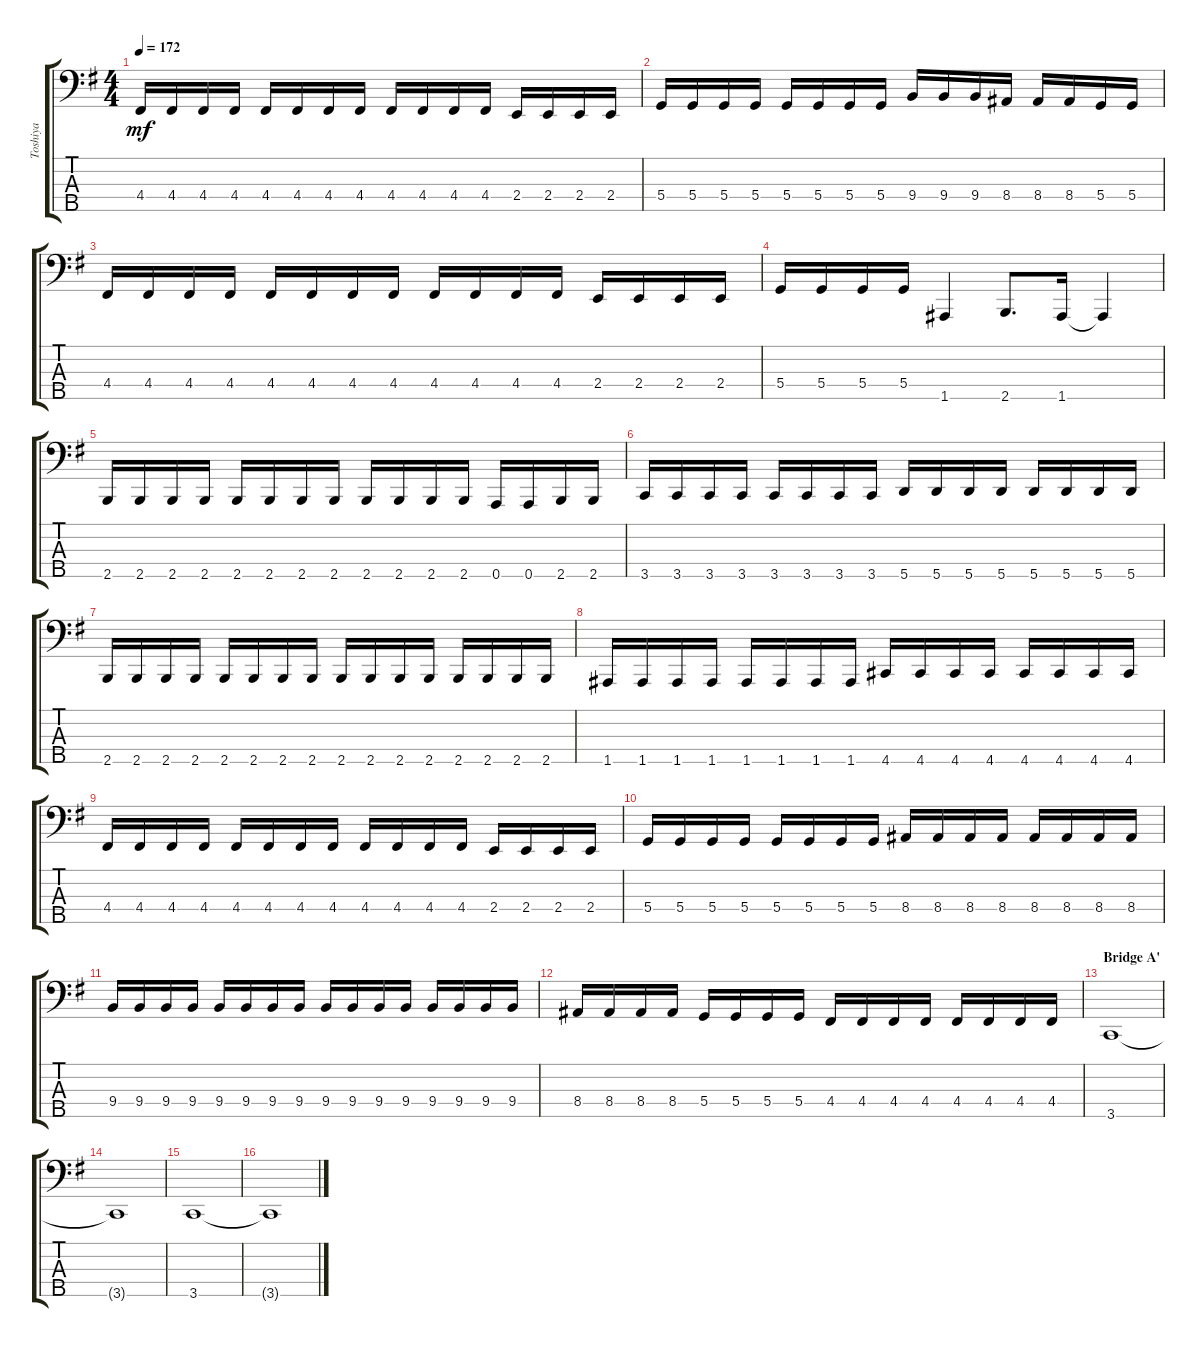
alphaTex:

\track ("Toshiya" "Toshiya") {instrument electricbassfinger}
\staff {score tabs}
\tuning (G2 D2 A1 D1 A0) {hide}
\ts (4 4)
\tempo 172
\clef f4
\ks eminor
4.4.16{dy mf} 4.4.16 4.4.16 4.4.16 4.4.16 4.4.16 4.4.16 4.4.16 4.4.16 4.4.16 4.4.16 4.4.16 2.4.16 2.4.16 2.4.16 2.4.16 |
5.4.16 5.4.16 5.4.16 5.4.16 5.4.16 5.4.16 5.4.16 5.4.16 9.4.16 9.4.16 9.4.16 8.4.16 8.4.16 8.4.16 5.4.16 5.4.16 |
4.4.16 4.4.16 4.4.16 4.4.16 4.4.16 4.4.16 4.4.16 4.4.16 4.4.16 4.4.16 4.4.16 4.4.16 2.4.16 2.4.16 2.4.16 2.4.16 |
5.4.16 5.4.16 5.4.16 5.4.16 1.5.4 2.5.8{d} 1.5.16 1.5{t}.4 |
2.5.16 2.5.16 2.5.16 2.5.16 2.5.16 2.5.16 2.5.16 2.5.16 2.5.16 2.5.16 2.5.16 2.5.16 0.5.16 0.5.16 2.5.16 2.5.16 |
3.5.16 3.5.16 3.5.16 3.5.16 3.5.16 3.5.16 3.5.16 3.5.16 5.5.16 5.5.16 5.5.16 5.5.16 5.5.16 5.5.16 5.5.16 5.5.16 |
2.5.16 2.5.16 2.5.16 2.5.16 2.5.16 2.5.16 2.5.16 2.5.16 2.5.16 2.5.16 2.5.16 2.5.16 2.5.16 2.5.16 2.5.16 2.5.16 |
1.5.16 1.5.16 1.5.16 1.5.16 1.5.16 1.5.16 1.5.16 1.5.16 4.5.16 4.5.16 4.5.16 4.5.16 4.5.16 4.5.16 4.5.16 4.5.16 |
4.4.16 4.4.16 4.4.16 4.4.16 4.4.16 4.4.16 4.4.16 4.4.16 4.4.16 4.4.16 4.4.16 4.4.16 2.4.16 2.4.16 2.4.16 2.4.16 |
5.4.16 5.4.16 5.4.16 5.4.16 5.4.16 5.4.16 5.4.16 5.4.16 8.4.16 8.4.16 8.4.16 8.4.16 8.4.16 8.4.16 8.4.16 8.4.16 |
9.4.16 9.4.16 9.4.16 9.4.16 9.4.16 9.4.16 9.4.16 9.4.16 9.4.16 9.4.16 9.4.16 9.4.16 9.4.16 9.4.16 9.4.16 9.4.16 |
8.4.16 8.4.16 8.4.16 8.4.16 5.4.16 5.4.16 5.4.16 5.4.16 4.4.16 4.4.16 4.4.16 4.4.16 4.4.16 4.4.16 4.4.16 4.4.16 |
\section ("" "Bridge A'")
3.5.1 |
3.5{t}.1 |
3.5.1 |
3.5{t}.1
